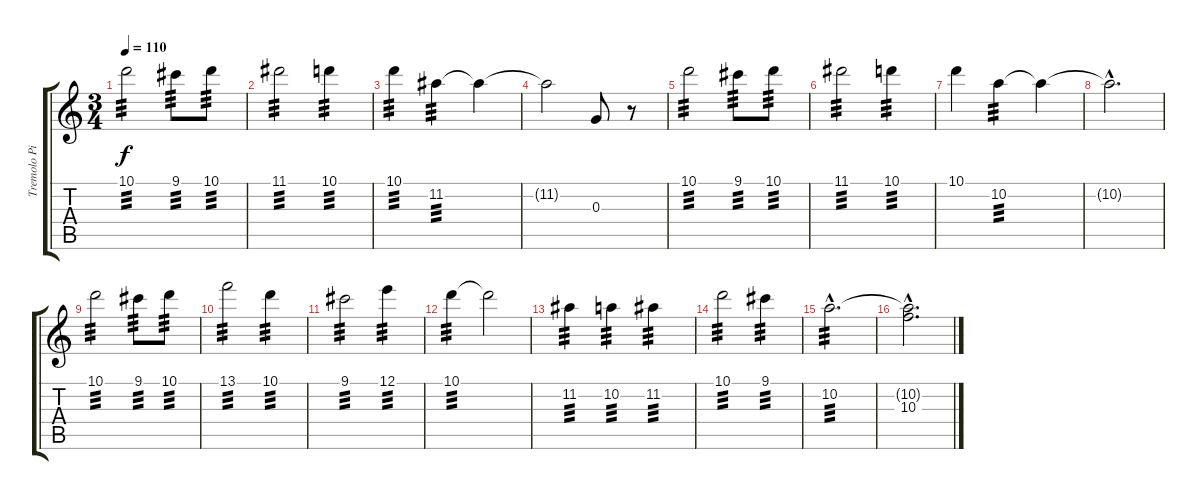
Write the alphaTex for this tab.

\track ("Tremolo Picking" "Tremolo Pi") {instrument acousticguitarnylon}
\staff {score tabs}
\tuning (E4 B3 G3 D3 A2 E2) {hide}
\ts (3 4)
\tempo 110
\clef g2
\ks c
10.1.2{tp 3 dy f instrument acousticguitarnylon} 9.1.8{tp 3} 10.1.8{tp 3} |
11.1.2{tp 3} 10.1.4{tp 3} |
10.1.4{tp 3} 11.2.4{tp 3} 11.2{t}.4 |
11.2{t}.2 0.3.8 r.8 |
10.1.2{tp 3} 9.1.8{tp 3} 10.1.8{tp 3} |
11.1.2{tp 3} 10.1.4{tp 3} |
10.1.4 10.2.4{tp 3} 10.2{t}.4 |
10.2{hac t}.2{d} |
10.1.2{tp 3} 9.1.8{tp 3} 10.1.8{tp 3} |
13.1.2{tp 3} 10.1.4{tp 3} |
9.1.2{tp 3} 12.1.4{tp 3} |
10.1.4{tp 3} 10.1{t}.2 |
11.2.4{tp 3} 10.2.4{tp 3} 11.2.4{tp 3} |
10.1.2{tp 3} 9.1.4{tp 3} |
10.2{hac}.2{d tp 3} |
(10.2{hac t} 10.3{hac}).2{d}
